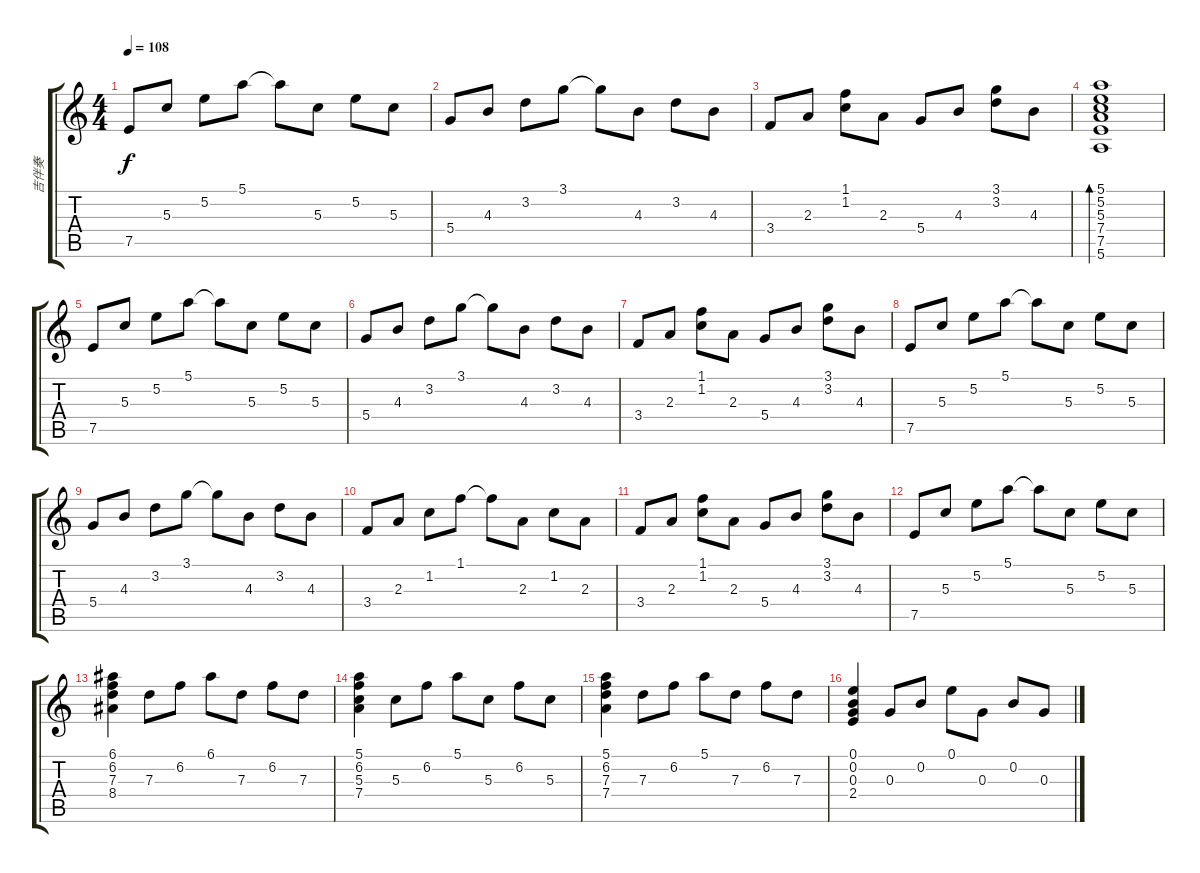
\track ("吉伴奏" "吉伴奏") {instrument acousticguitarsteel}
\staff {score tabs}
\tuning (E4 B3 G3 D3 A2 E2) {hide}
\ts (4 4)
\tempo 108
\clef g2
\ks c
7.5.8{dy f instrument acousticguitarsteel} 5.3.8 5.2.8 5.1.8 5.1{t}.8 5.3.8 5.2.8 5.3.8 |
5.4.8 4.3.8 3.2.8 3.1.8 3.1{t}.8 4.3.8 3.2.8 4.3.8 |
3.4.8 2.3.8 (1.1 1.2).8 2.3.8 5.4.8 4.3.8 (3.1 3.2).8 4.3.8 |
(5.1 5.2 5.3 7.4 7.5 5.6).1{bd 480} |
7.5.8 5.3.8 5.2.8 5.1.8 5.1{t}.8 5.3.8 5.2.8 5.3.8 |
5.4.8 4.3.8 3.2.8 3.1.8 3.1{t}.8 4.3.8 3.2.8 4.3.8 |
3.4.8 2.3.8 (1.1 1.2).8 2.3.8 5.4.8 4.3.8 (3.1 3.2).8 4.3.8 |
7.5.8 5.3.8 5.2.8 5.1.8 5.1{t}.8 5.3.8 5.2.8 5.3.8 |
5.4.8 4.3.8 3.2.8 3.1.8 3.1{t}.8 4.3.8 3.2.8 4.3.8 |
3.4.8 2.3.8 1.2.8 1.1.8 1.1{t}.8 2.3.8 1.2.8 2.3.8 |
3.4.8 2.3.8 (1.1 1.2).8 2.3.8 5.4.8 4.3.8 (3.1 3.2).8 4.3.8 |
7.5.8 5.3.8 5.2.8 5.1.8 5.1{t}.8 5.3.8 5.2.8 5.3.8 |
(6.1 6.2 7.3 8.4).4 7.3.8 6.2.8 6.1.8 7.3.8 6.2.8 7.3.8 |
(5.1 6.2 5.3 7.4).4 5.3.8 6.2.8 5.1.8 5.3.8 6.2.8 5.3.8 |
(5.1 6.2 7.3 7.4).4 7.3.8 6.2.8 5.1.8 7.3.8 6.2.8 7.3.8 |
(0.1 0.2 0.3 2.4).4 0.3.8 0.2.8 0.1.8 0.3.8 0.2.8 0.3.8
